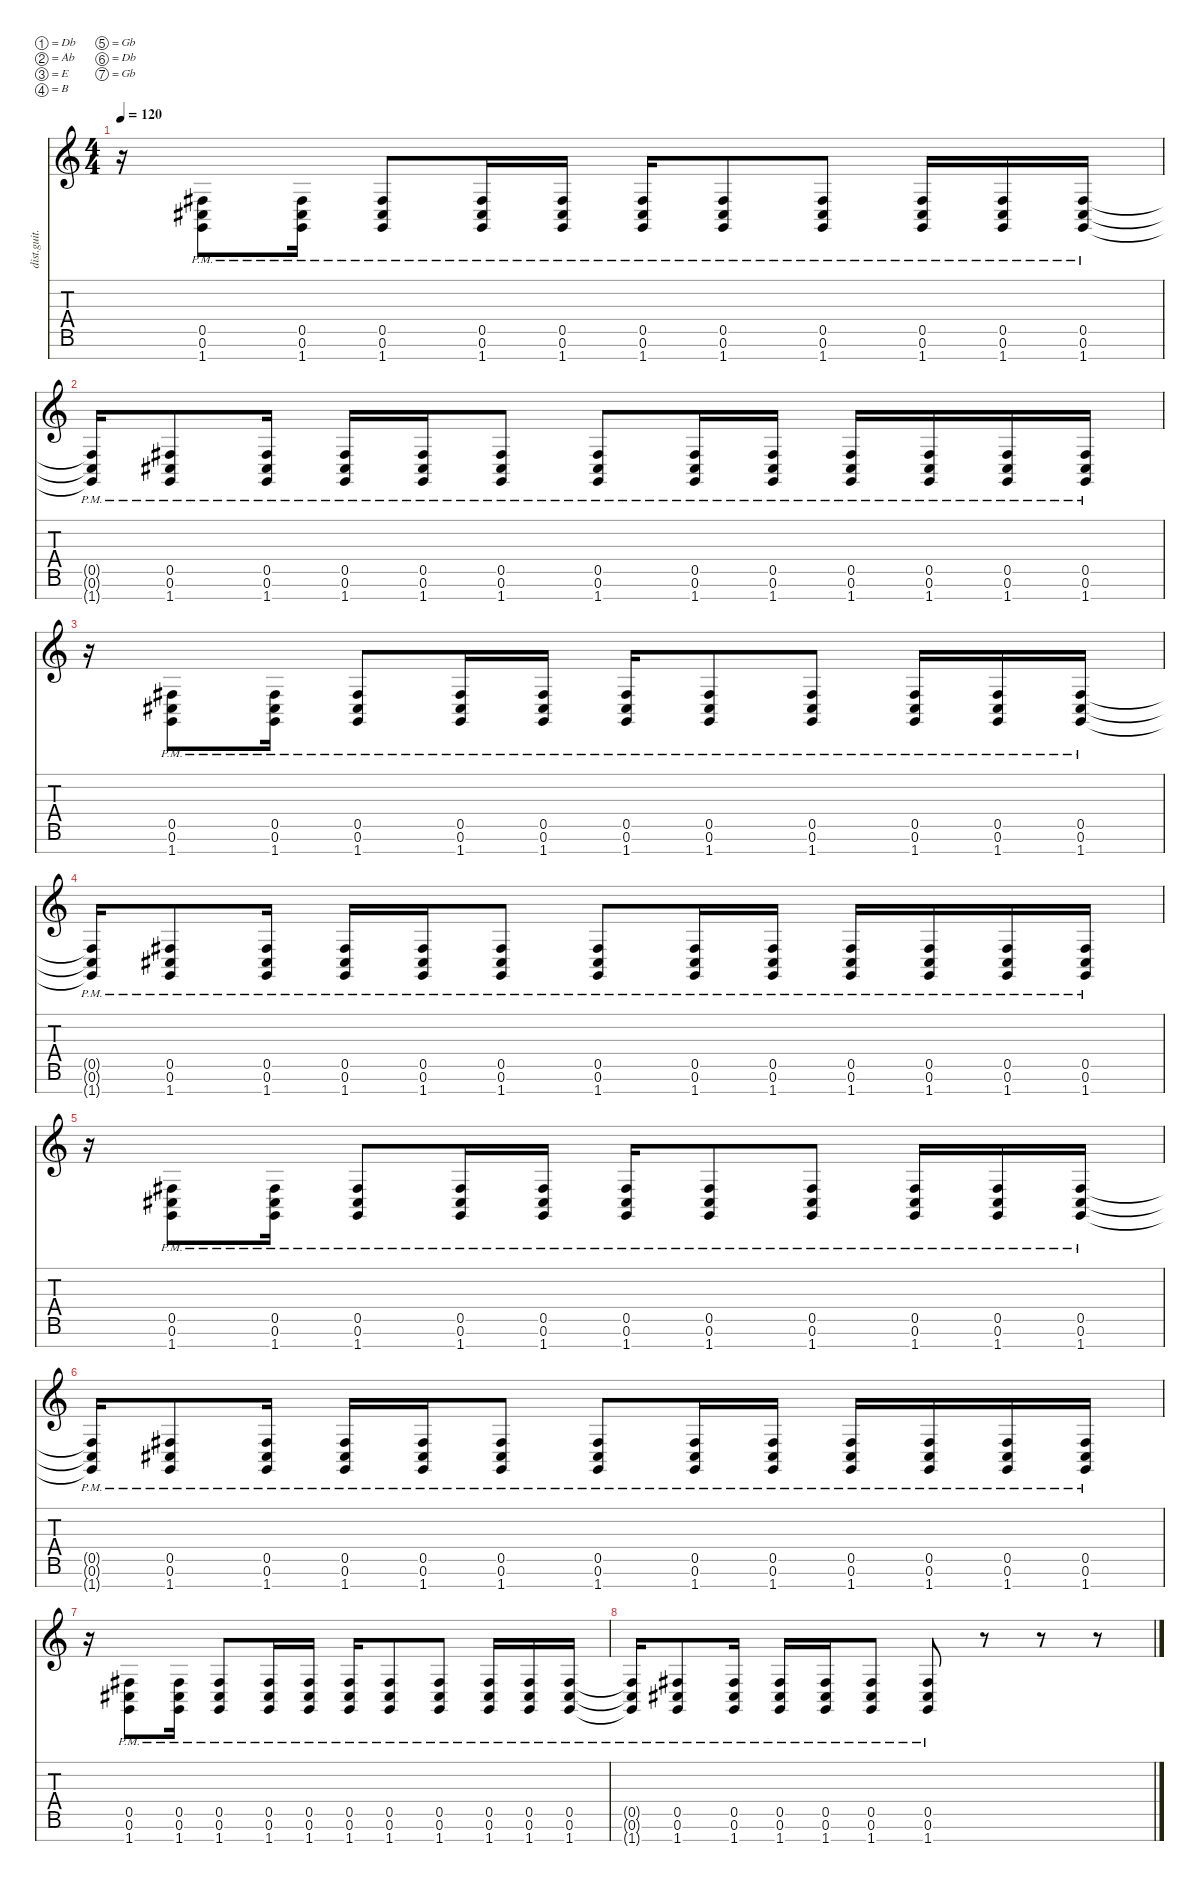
\defaultSystemsLayout 4
\hideDynamics
\bracketExtendMode nobrackets
\otherSystemsTrackNameOrientation horizontal
\track ("Distortion Guitar" "dist.guit.") {instrument distortionguitar}
\staff {score tabs}
\tuning (Db4 Ab3 E3 B2 Gb2 Db2 Gb1)
\ts (4 4)
\tempo 120
\clef g2
\ks c
r.16{dy mf beam Down} (1.7{pm} 0.6{pm acc #} 0.5{pm acc #}).8{beam Up} (1.7{pm} 0.5{pm acc #} 0.6{pm acc #}).16{beam Up} (1.7{pm} 0.6{pm acc #} 0.5{pm acc #}).8{beam Up} (1.7{pm} 0.5{pm acc #} 0.6{pm acc #}).16{beam Up} (1.7{pm} 0.6{pm acc #} 0.5{pm acc #}).16{beam Up} (1.7{pm} 0.5{pm acc #} 0.6{pm acc #}).16{beam Up} (1.7{pm} 0.6{pm acc #} 0.5{pm acc #}).8{beam Up} (1.7{pm} 0.5{pm acc #} 0.6{pm acc #}).8{beam Up} (1.7{pm} 0.6{pm acc #} 0.5{pm acc #}).16{beam Up} (1.7{pm} 0.5{pm acc #} 0.6{pm acc #}).16{beam Up} (1.7{pm} 0.6{pm acc #} 0.5{pm acc #}).16{beam Up} |
(1.7{pm t} 0.6{pm t acc #} 0.5{pm t acc #}).16{beam Up} (1.7{pm} 0.6{pm acc #} 0.5{pm acc #}).8{beam Up} (1.7{pm} 0.5{pm acc #} 0.6{pm acc #}).16{beam Up} (1.7{pm} 0.6{pm acc #} 0.5{pm acc #}).16{beam Up} (1.7{pm} 0.5{pm acc #} 0.6{pm acc #}).16{beam Up} (1.7{pm} 0.6{pm acc #} 0.5{pm acc #}).8{beam Up} (1.7{pm} 0.5{pm acc #} 0.6{pm acc #}).8{beam Up} (1.7{pm} 0.6{pm acc #} 0.5{pm acc #}).16{beam Up} (1.7{pm} 0.5{pm acc #} 0.6{pm acc #}).16{beam Up} (1.7{pm} 0.6{pm acc #} 0.5{pm acc #}).16{beam Up} (1.7{pm} 0.5{pm acc #} 0.6{pm acc #}).16{beam Up} (1.7{pm} 0.6{pm acc #} 0.5{pm acc #}).16{beam Up} (1.7{pm} 0.5{pm acc #} 0.6{pm acc #}).16{beam Up} |
r.16{beam Down} (1.7{pm} 0.6{pm acc #} 0.5{pm acc #}).8{beam Up} (1.7{pm} 0.5{pm acc #} 0.6{pm acc #}).16{beam Up} (1.7{pm} 0.6{pm acc #} 0.5{pm acc #}).8{beam Up} (1.7{pm} 0.5{pm acc #} 0.6{pm acc #}).16{beam Up} (1.7{pm} 0.6{pm acc #} 0.5{pm acc #}).16{beam Up} (1.7{pm} 0.5{pm acc #} 0.6{pm acc #}).16{beam Up} (1.7{pm} 0.6{pm acc #} 0.5{pm acc #}).8{beam Up} (1.7{pm} 0.5{pm acc #} 0.6{pm acc #}).8{beam Up} (1.7{pm} 0.6{pm acc #} 0.5{pm acc #}).16{beam Up} (1.7{pm} 0.5{pm acc #} 0.6{pm acc #}).16{beam Up} (1.7{pm} 0.6{pm acc #} 0.5{pm acc #}).16{beam Up} |
(1.7{pm t} 0.6{pm t acc #} 0.5{pm t acc #}).16{beam Up} (1.7{pm} 0.6{pm acc #} 0.5{pm acc #}).8{beam Up} (1.7{pm} 0.5{pm acc #} 0.6{pm acc #}).16{beam Up} (1.7{pm} 0.6{pm acc #} 0.5{pm acc #}).16{beam Up} (1.7{pm} 0.5{pm acc #} 0.6{pm acc #}).16{beam Up} (1.7{pm} 0.6{pm acc #} 0.5{pm acc #}).8{beam Up} (1.7{pm} 0.5{pm acc #} 0.6{pm acc #}).8{beam Up} (1.7{pm} 0.6{pm acc #} 0.5{pm acc #}).16{beam Up} (1.7{pm} 0.5{pm acc #} 0.6{pm acc #}).16{beam Up} (1.7{pm} 0.6{pm acc #} 0.5{pm acc #}).16{beam Up} (1.7{pm} 0.5{pm acc #} 0.6{pm acc #}).16{beam Up} (1.7{pm} 0.6{pm acc #} 0.5{pm acc #}).16{beam Up} (1.7{pm} 0.5{pm acc #} 0.6{pm acc #}).16{beam Up} |
r.16{beam Down} (1.7{pm} 0.6{pm acc #} 0.5{pm acc #}).8{beam Up} (1.7{pm} 0.5{pm acc #} 0.6{pm acc #}).16{beam Up} (1.7{pm} 0.6{pm acc #} 0.5{pm acc #}).8{beam Up} (1.7{pm} 0.5{pm acc #} 0.6{pm acc #}).16{beam Up} (1.7{pm} 0.6{pm acc #} 0.5{pm acc #}).16{beam Up} (1.7{pm} 0.5{pm acc #} 0.6{pm acc #}).16{beam Up} (1.7{pm} 0.6{pm acc #} 0.5{pm acc #}).8{beam Up} (1.7{pm} 0.5{pm acc #} 0.6{pm acc #}).8{beam Up} (1.7{pm} 0.6{pm acc #} 0.5{pm acc #}).16{beam Up} (1.7{pm} 0.5{pm acc #} 0.6{pm acc #}).16{beam Up} (1.7{pm} 0.6{pm acc #} 0.5{pm acc #}).16{beam Up} |
(1.7{pm t} 0.6{pm t acc #} 0.5{pm t acc #}).16{beam Up} (1.7{pm} 0.6{pm acc #} 0.5{pm acc #}).8{beam Up} (1.7{pm} 0.5{pm acc #} 0.6{pm acc #}).16{beam Up} (1.7{pm} 0.6{pm acc #} 0.5{pm acc #}).16{beam Up} (1.7{pm} 0.5{pm acc #} 0.6{pm acc #}).16{beam Up} (1.7{pm} 0.6{pm acc #} 0.5{pm acc #}).8{beam Up} (1.7{pm} 0.5{pm acc #} 0.6{pm acc #}).8{beam Up} (1.7{pm} 0.6{pm acc #} 0.5{pm acc #}).16{beam Up} (1.7{pm} 0.5{pm acc #} 0.6{pm acc #}).16{beam Up} (1.7{pm} 0.6{pm acc #} 0.5{pm acc #}).16{beam Up} (1.7{pm} 0.5{pm acc #} 0.6{pm acc #}).16{beam Up} (1.7{pm} 0.6{pm acc #} 0.5{pm acc #}).16{beam Up} (1.7{pm} 0.5{pm acc #} 0.6{pm acc #}).16{beam Up} |
r.16{beam Down} (1.7{pm} 0.6{pm acc #} 0.5{pm acc #}).8{beam Up} (1.7{pm} 0.5{pm acc #} 0.6{pm acc #}).16{beam Up} (1.7{pm} 0.6{pm acc #} 0.5{pm acc #}).8{beam Up} (1.7{pm} 0.5{pm acc #} 0.6{pm acc #}).16{beam Up} (1.7{pm} 0.6{pm acc #} 0.5{pm acc #}).16{beam Up} (1.7{pm} 0.5{pm acc #} 0.6{pm acc #}).16{beam Up} (1.7{pm} 0.6{pm acc #} 0.5{pm acc #}).8{beam Up} (1.7{pm} 0.5{pm acc #} 0.6{pm acc #}).8{beam Up} (1.7{pm} 0.6{pm acc #} 0.5{pm acc #}).16{beam Up} (1.7{pm} 0.5{pm acc #} 0.6{pm acc #}).16{beam Up} (1.7{pm} 0.6{pm acc #} 0.5{pm acc #}).16{beam Up} |
(1.7{pm t} 0.6{pm t acc #} 0.5{pm t acc #}).16{beam Up} (1.7{pm} 0.6{pm acc #} 0.5{pm acc #}).8{beam Up} (1.7{pm} 0.5{pm acc #} 0.6{pm acc #}).16{beam Up} (1.7{pm} 0.6{pm acc #} 0.5{pm acc #}).16{beam Up} (1.7{pm} 0.5{pm acc #} 0.6{pm acc #}).16{beam Up} (1.7{pm} 0.6{pm acc #} 0.5{pm acc #}).8{beam Up} (1.7{pm} 0.5{pm acc #} 0.6{pm acc #}).8{beam Up} r.8{beam Up} r.8{beam Up} r.8{beam Up}
